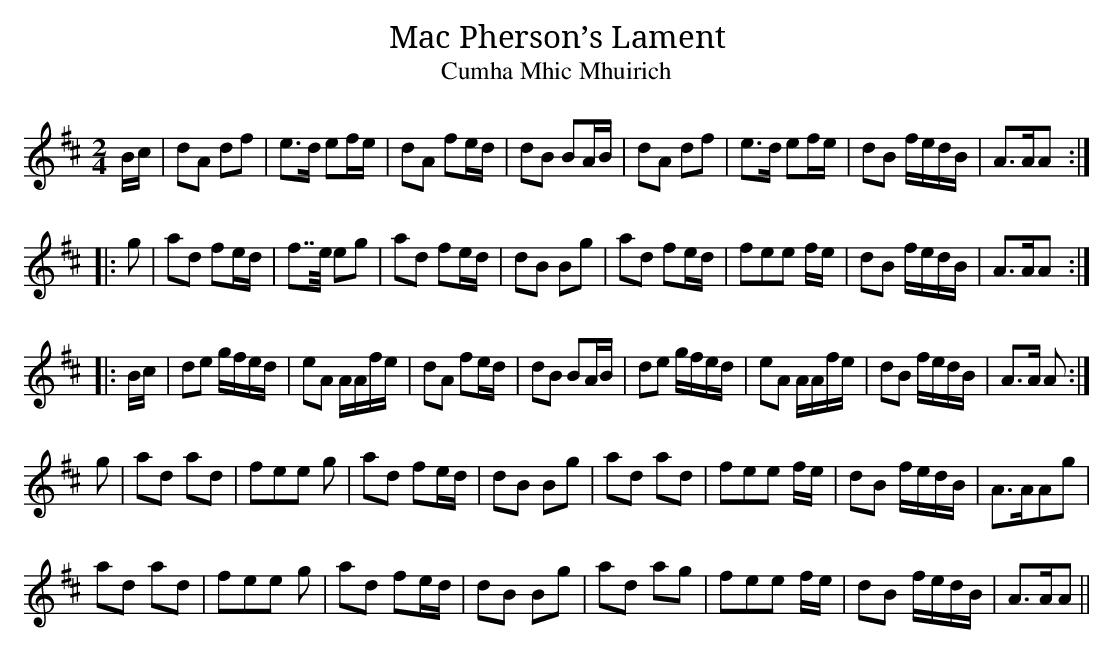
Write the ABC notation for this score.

X:1
T:Mac Pherson’s Lament
T:Cumha Mhic Mhuirich
M:2/4
L:1/8
K:D
B/c/|dA df|e>d ef/e/|dA fe/d/|dB BA/B/|dA df|e>d ef/e/|dB f/e/d/B/|A>AA:|
|:g|ad fe/d/|f>>e eg|ad fe/d/|dB Bg|ad fe/d/|fee f/e/|dB f/e/d/B/|A>AA:|
|:B/c/|de g/f/e/d/|eA A/A/f/e/|dA fe/d/|dB BA/B/|de g/f/e/d/|eA A/A/f/e/|dB f/e/d/B/|A>A A:|
g|ad ad|fee g|ad fe/d/|dB Bg|ad ad|fee f/e/|dB f/e/d/B/|A>AAg|
ad ad|fee g|ad fe/d/|dB Bg|ad ag|fee f/e/|dB f/e/d/B/|A>AA||
